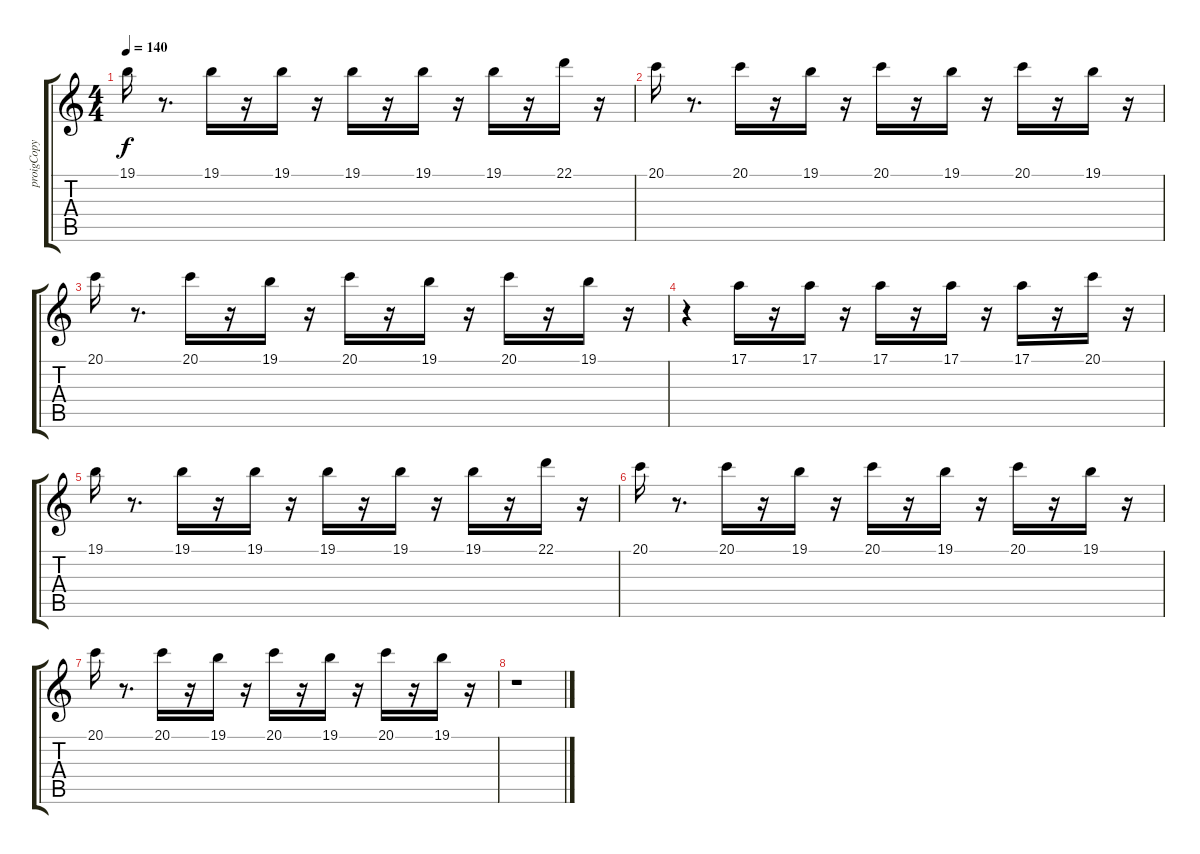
\track ("proigCopy" "proigCopy") {instrument choiraahs}
\staff {score tabs}
\tuning (E4 B3 G3 D3 A2 E2) {hide}
\ts (4 4)
\tempo 140
\clef g2
\ks c
19.1.16{dy f} r.8{d} 19.1.16 r.16 19.1.16 r.16 19.1.16 r.16 19.1.16 r.16 19.1.16 r.16 22.1.16 r.16 |
20.1.16 r.8{d} 20.1.16 r.16 19.1.16 r.16 20.1.16 r.16 19.1.16 r.16 20.1.16 r.16 19.1.16 r.16 |
20.1.16 r.8{d} 20.1.16 r.16 19.1.16 r.16 20.1.16 r.16 19.1.16 r.16 20.1.16 r.16 19.1.16 r.16 |
r.4 17.1.16 r.16 17.1.16 r.16 17.1.16 r.16 17.1.16 r.16 17.1.16 r.16 20.1.16 r.16 |
19.1.16 r.8{d} 19.1.16 r.16 19.1.16 r.16 19.1.16 r.16 19.1.16 r.16 19.1.16 r.16 22.1.16 r.16 |
20.1.16 r.8{d} 20.1.16 r.16 19.1.16 r.16 20.1.16 r.16 19.1.16 r.16 20.1.16 r.16 19.1.16 r.16 |
20.1.16 r.8{d} 20.1.16 r.16 19.1.16 r.16 20.1.16 r.16 19.1.16 r.16 20.1.16 r.16 19.1.16 r.16 |
r.1
